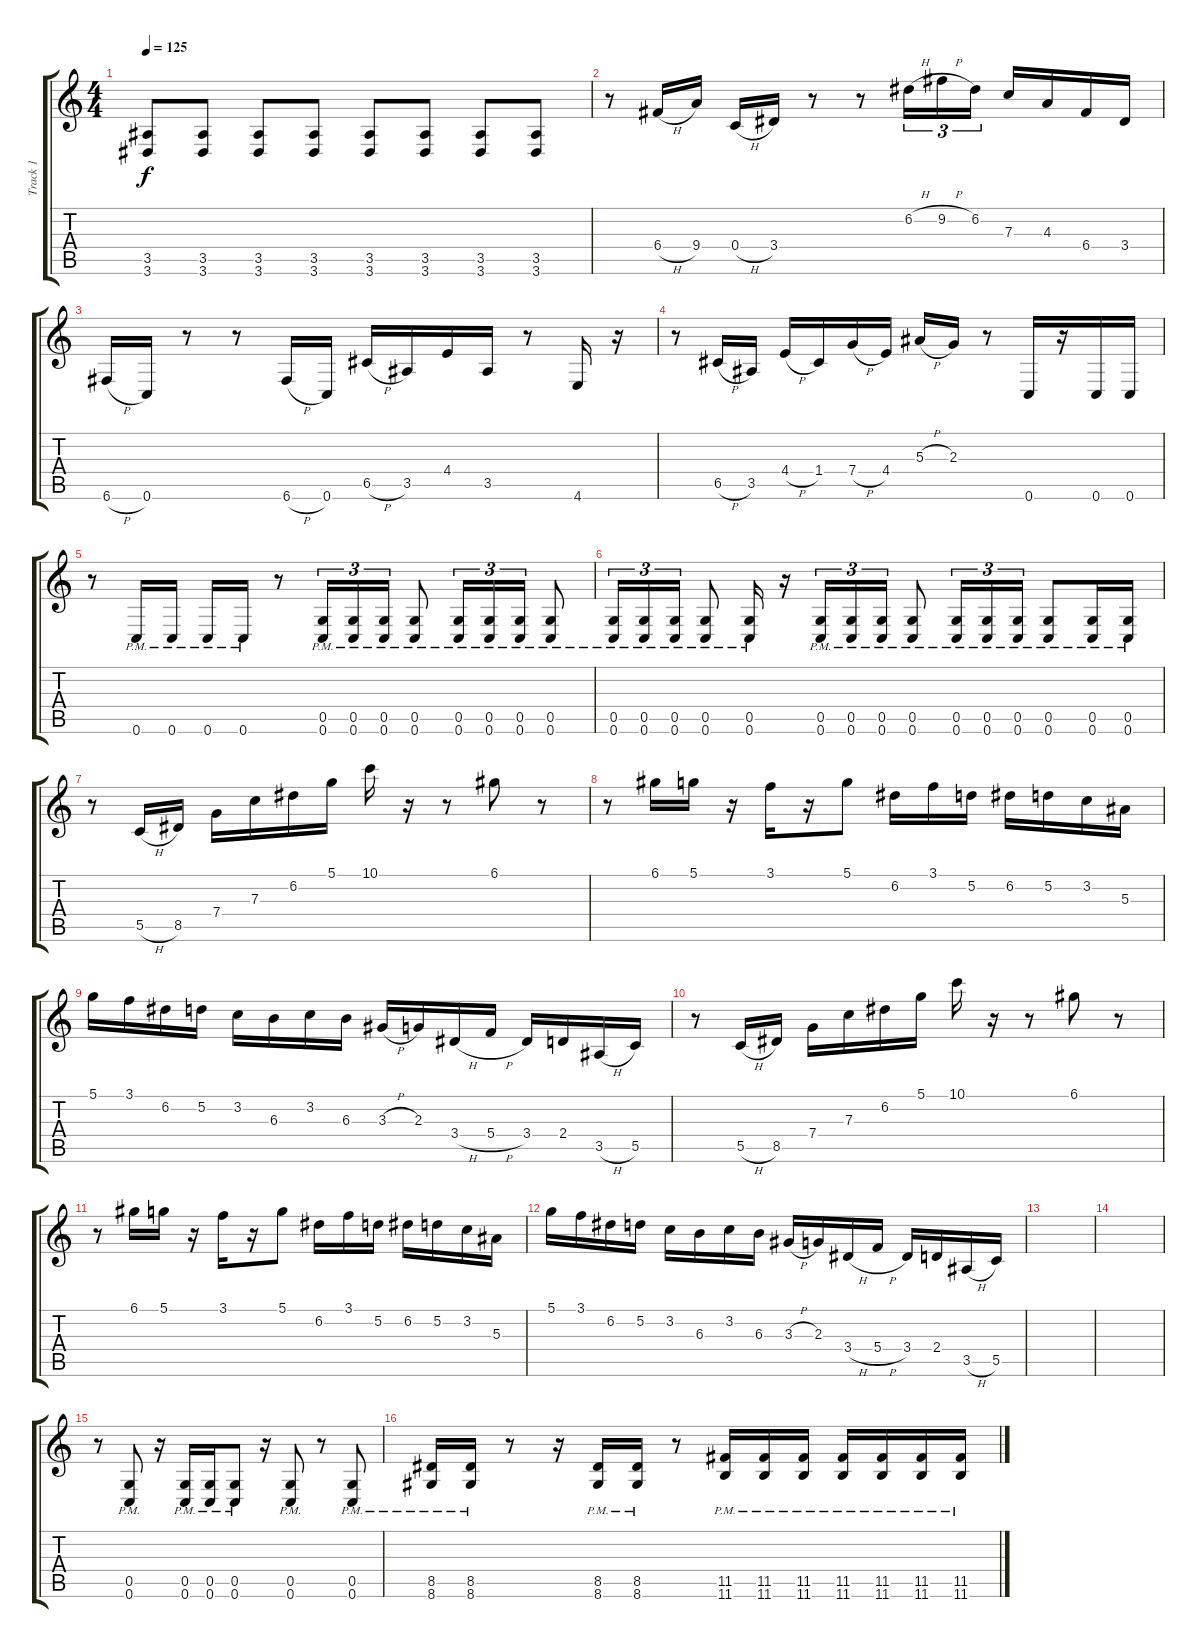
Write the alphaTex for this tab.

\track ("Track 1" "Track 1") {instrument distortionguitar}
\staff {score tabs}
\tuning (D4 A3 F3 C3 G2 C2) {hide}
\ts (4 4)
\tempo 125
\clef g2
\ks c
(3.5 3.6).8{dy f} (3.5 3.6).8 (3.5 3.6).8 (3.5 3.6).8 (3.5 3.6).8 (3.5 3.6).8 (3.5 3.6).8 (3.5 3.6).8 |
r.8 6.4{h}.16 9.4.16 0.4{h}.16 3.4.16 r.8 r.8 6.2{h}.16{tu (3 2)} 9.2{h}.16{tu (3 2)} 6.2.16{tu (3 2)} 7.3.16 4.3.16 6.4.16 3.4.16 |
6.6{h}.16 0.6.16 r.8 r.8 6.6{h}.16 0.6.16 6.5{h}.16 3.5.16 4.4.16 3.5.16 r.8 4.6.16 r.16 |
r.8 6.5{h}.16 3.5.16 4.4{h}.16 1.4.16 7.4{h}.16 4.4.16 5.3{h}.16 2.3.16 r.8 0.6.16 r.16 0.6.16 0.6.16 |
r.8 0.6{pm}.16 0.6{pm}.16 0.6{pm}.16 0.6{pm}.16 r.8 (0.5{pm} 0.6{pm}).16{tu (3 2)} (0.5{pm} 0.6{pm}).16{tu (3 2)} (0.5{pm} 0.6{pm}).16{tu (3 2)} (0.5{pm} 0.6{pm}).8 (0.5{pm} 0.6{pm}).16{tu (3 2)} (0.5{pm} 0.6{pm}).16{tu (3 2)} (0.5{pm} 0.6{pm}).16{tu (3 2)} (0.5{pm} 0.6{pm}).8 |
(0.5{pm} 0.6{pm}).16{tu (3 2)} (0.5{pm} 0.6{pm}).16{tu (3 2)} (0.5{pm} 0.6{pm}).16{tu (3 2)} (0.5{pm} 0.6{pm}).8 (0.5{pm} 0.6{pm}).16 r.16 (0.5{pm} 0.6{pm}).16{tu (3 2)} (0.5{pm} 0.6{pm}).16{tu (3 2)} (0.5{pm} 0.6{pm}).16{tu (3 2)} (0.5{pm} 0.6{pm}).8 (0.5{pm} 0.6{pm}).16{tu (3 2)} (0.5{pm} 0.6{pm}).16{tu (3 2)} (0.5{pm} 0.6{pm}).16{tu (3 2)} (0.5{pm} 0.6{pm}).8 (0.5{pm} 0.6{pm}).16 (0.5{pm} 0.6{pm}).16 |
r.8 5.5{h}.16 8.5.16 7.4.16 7.3.16 6.2.16 5.1.16 10.1.16 r.16 r.8 6.1.8 r.8 |
r.8 6.1.16 5.1.16 r.16 3.1.16 r.16 5.1.8 6.2.16 3.1.16 5.2.16 6.2.16 5.2.16 3.2.16 5.3.16 |
5.1.16 3.1.16 6.2.16 5.2.16 3.2.16 6.3.16 3.2.16 6.3.16 3.3{h}.16 2.3.16 3.4{h}.16 5.4{h}.16 3.4.16 2.4.16 3.5{h}.16 5.5.16 |
r.8 5.5{h}.16 8.5.16 7.4.16 7.3.16 6.2.16 5.1.16 10.1.16 r.16 r.8 6.1.8 r.8 |
r.8 6.1.16 5.1.16 r.16 3.1.16 r.16 5.1.8 6.2.16 3.1.16 5.2.16 6.2.16 5.2.16 3.2.16 5.3.16 |
5.1.16 3.1.16 6.2.16 5.2.16 3.2.16 6.3.16 3.2.16 6.3.16 3.3{h}.16 2.3.16 3.4{h}.16 5.4{h}.16 3.4.16 2.4.16 3.5{h}.16 5.5.16 |
|
|
r.8 (0.5{pm} 0.6{pm}).8 r.16 (0.5{pm} 0.6{pm}).16 (0.5{pm} 0.6{pm}).16 (0.5{pm} 0.6{pm}).8 r.16 (0.5{pm} 0.6{pm}).8 r.8 (0.5{pm} 0.6{pm}).8 |
(8.5{pm} 8.6{pm}).16 (8.5{pm} 8.6{pm}).16 r.8 r.16 (8.5{pm} 8.6{pm}).16 (8.5{pm} 8.6{pm}).16 r.8 (11.5{pm} 11.6{pm}).16 (11.5{pm} 11.6{pm}).16 (11.5{pm} 11.6{pm}).16 (11.5{pm} 11.6{pm}).16 (11.5{pm} 11.6{pm}).16 (11.5{pm} 11.6{pm}).16 (11.5{pm} 11.6{pm}).16
